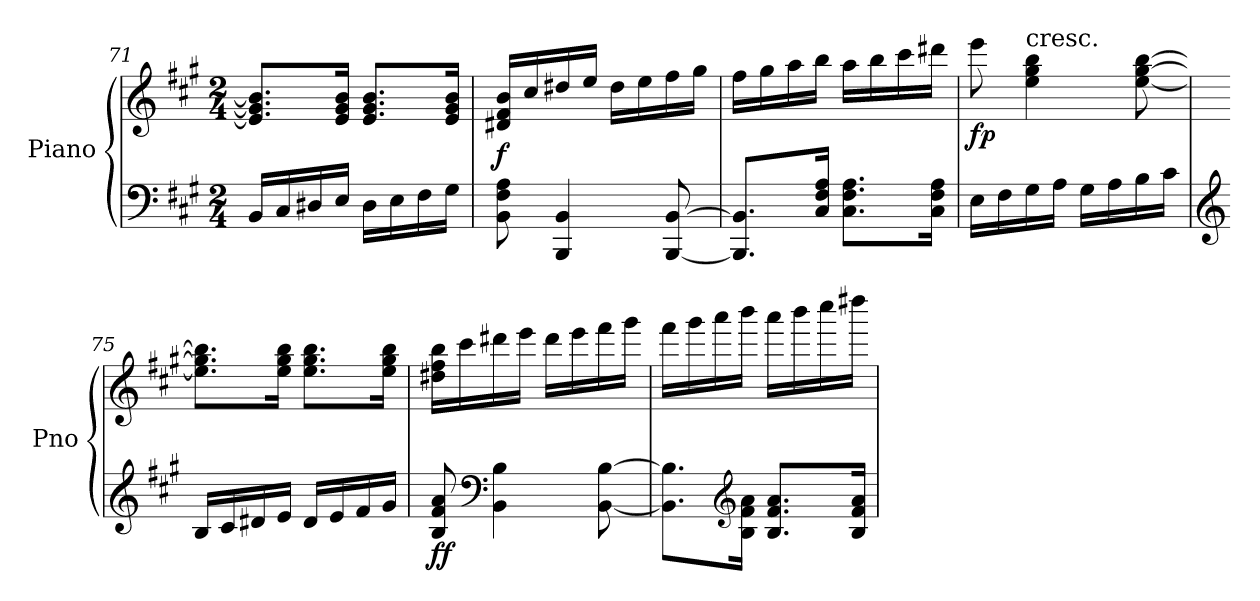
**kern	**kern	**dynam
*part1	*part1	*part1
*staff2	*staff1	*staff1/2
*I"Piano	*	*
*I'Pno	*	*
*clefF4	*clefG2	*
*k[f#c#g#]	*k[f#c#g#]	*
*A:	*A:	*
*M2/4	*M2/4	*
=71	=71	=71
16BB/LL	8.e/] 8.g#/] 8.b/]L	.
16C#/	.	.
16D#X/	.	.
16E/JJ	16e/ 16g#/ 16b/Jk	.
16D#\LL	8.e/ 8.g#/ 8.b/L	.
16E\	.	.
16F#\	.	.
16G#\JJ	16e/ 16g#/ 16b/Jk	.
=72	=72	=72
!	!	!LO:DY:b
8BB\ 8F#\ 8A\	16d#X/ 16f#/ 16b/LL	f
.	16cc#/	.
4BBB/ 4BB/	16dd#X/	.
.	16ee/JJ	.
.	16dd#\LL	.
.	16ee\	.
[8BBB/ [8BB/	16ff#\	.
.	16gg#\JJ	.
=73	=73	=73
8.BBB/] 8.BB/]L	16ff#\LL	.
.	16gg#\	.
.	16aa\	.
16C#/ 16F#/ 16A/Jk	16bb\JJ	.
8.C#\ 8.F#\ 8.A\L	16aa\LL	.
.	16bb\	.
.	16ccc#\	.
16C#\ 16F#\ 16A\Jk	16ddd#X\JJ	.
=74	=74	=74
!	!	!LO:DY:b
16E\LL	8eee\	fp
16F#\	.	.
!	!LO:TX:a:t=cresc.	!
16G#\	4ee\ 4gg#\ 4bb\	.
16A\JJ	.	.
16G#\LL	.	.
16A\	.	.
16B\	[8ee\ [8gg#\ [8bb\	.
16c#\JJ	.	.
!!LO:LB:g=z
=75	=75	=75
*clefG2	*	*
16B/LL	8.ee\] 8.gg#\] 8.bb\]L	.
16c#/	.	.
16d#X/	.	.
16e/JJ	16ee\ 16gg#\ 16bb\Jk	.
16d#/LL	8.ee\ 8.gg#\ 8.bb\L	.
16e/	.	.
16f#/	.	.
16g#/JJ	16ee\ 16gg#\ 16bb\Jk	.
=76	=76	=76
!	!	!LO:DY:b=2
8B/ 8f#/ 8a/	16dd#X\ 16ff#\ 16bb\LL	ff
.	16ccc#\	.
*clefF4	*	*
4BB\ 4B\	16ddd#X\	.
.	16eee\JJ	.
.	16ddd#\LL	.
.	16eee\	.
[8BB\ [8B\	16fff#\	.
.	16ggg#\JJ	.
=77	=77	=77
8.BB\] 8.B\]L	16fff#\LL	.
.	16ggg#\	.
.	16aaa\	.
*clefG2	*	*
16B\ 16f#\ 16a\Jk	16bbb\JJ	.
8.B/ 8.f#/ 8.a/L	16aaa\LL	.
.	16bbb\	.
.	16cccc#\	.
16B/ 16f#/ 16a/Jk	16dddd#X\JJ	.
=	=	=
*-	*-	*-
